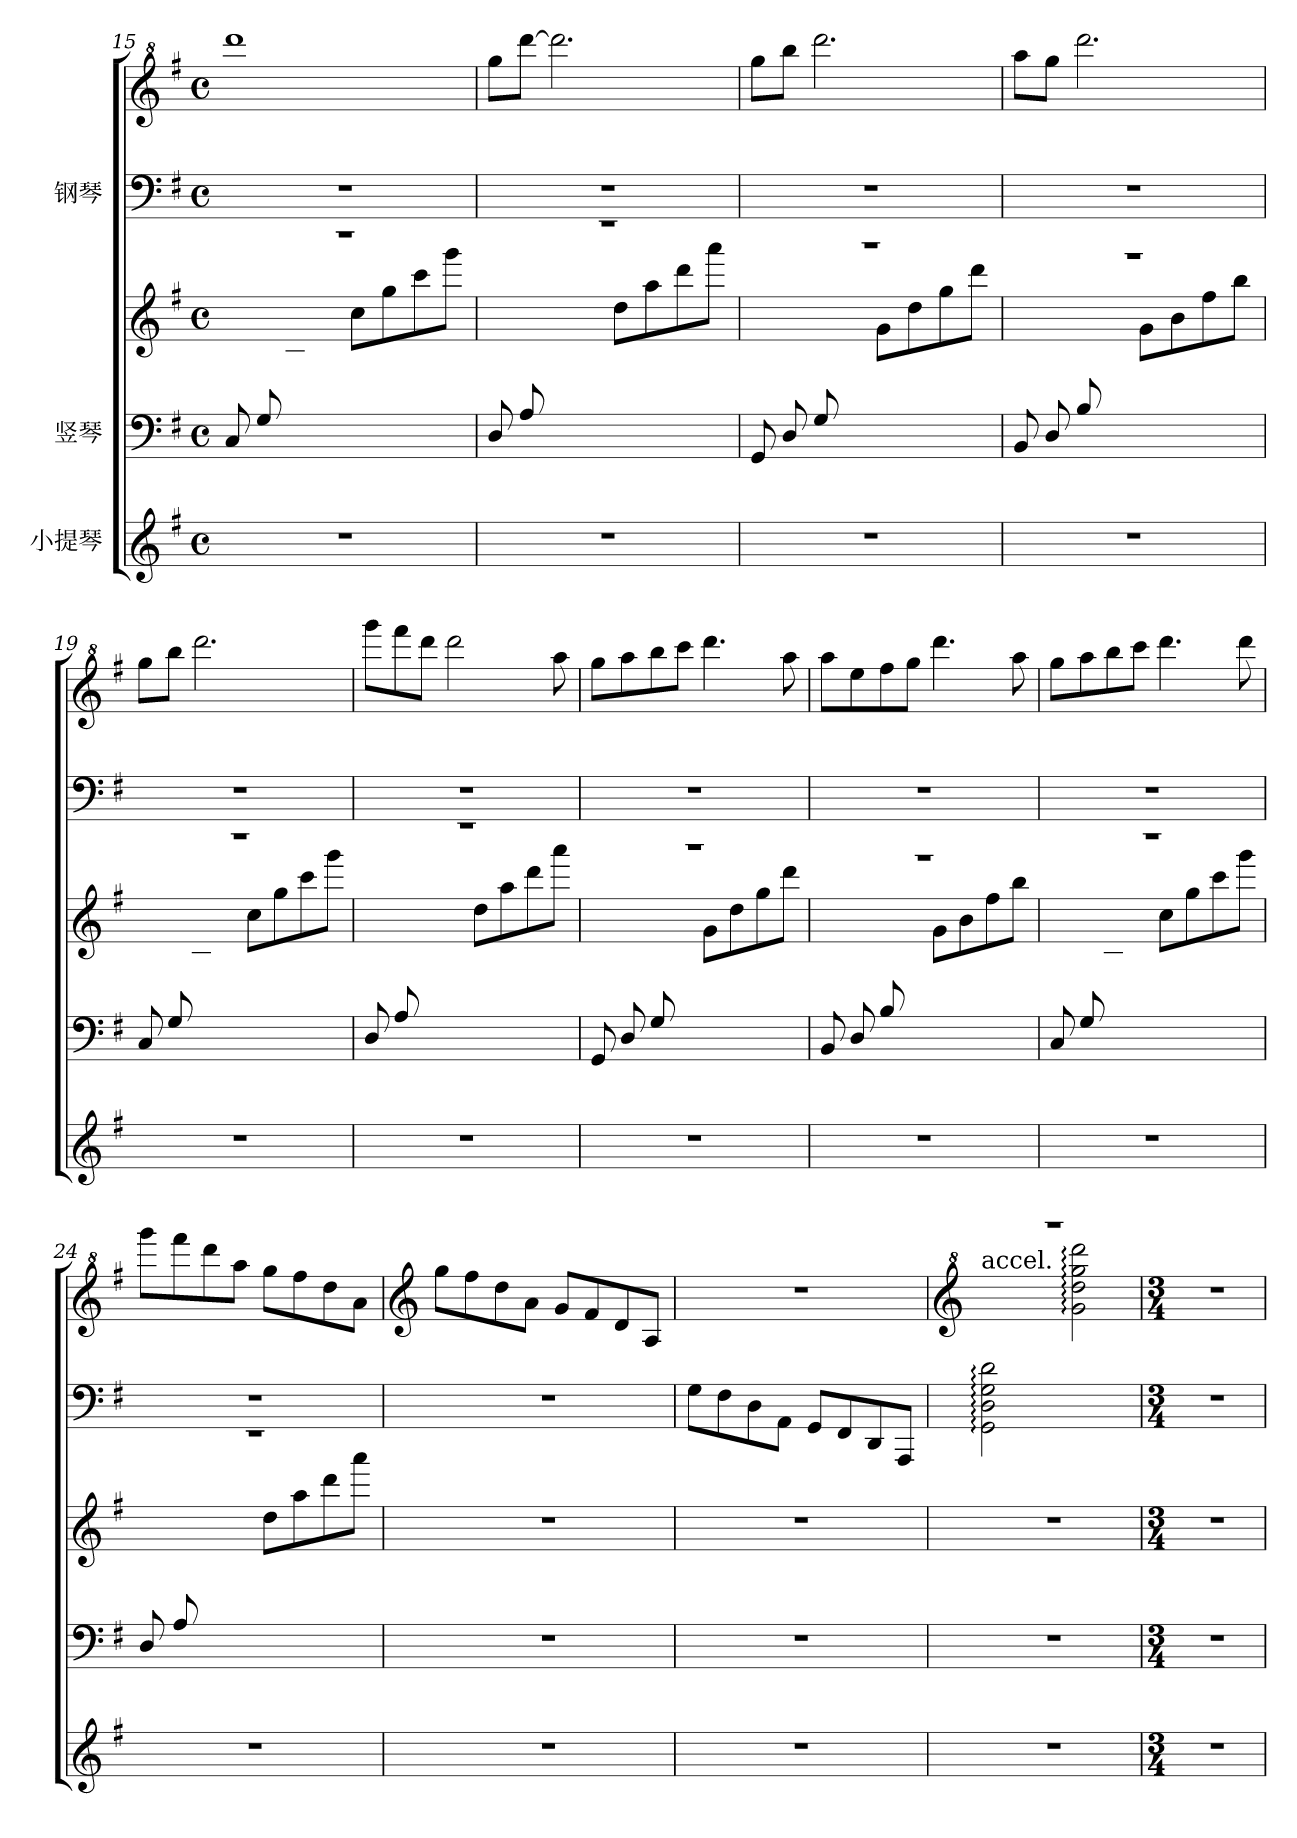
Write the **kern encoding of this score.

**kern	**kern	**kern	**kern	**kern
*part3	*part2	*part2	*part1	*part1
*staff5	*staff4	*staff3	*staff2	*staff1
*I"小提琴	*I"竖琴	*	*I"钢琴	*
*clefG2	*clefF4	*clefG2	*clefF4	*clefG^2
*k[f#]	*k[f#]	*k[f#]	*k[f#]	*k[f#]
*M4/4	*M4/4	*M4/4	*M4/4	*M4/4
*met(c)	*met(c)	*met(c)	*met(c)	*met(c)
=15	=15	=15	=15	=15
*	*	*^	*	*
1r	8C/L	1r	4ryy	1r	1dddd
.	8G/	.	.	.	.
.	2.ryy	.	8c\	.	.
.	.	.	8g\J	.	.
.	.	.	8cc\L	.	.
.	.	.	8gg\	.	.
.	.	.	8ccc\	.	.
.	.	.	8ggg\J	.	.
!!LO:PB:g=z
=16	=16	=16	=16	=16	=16
1r	8D/L	1r	4ryy	1r	8ggg\L
.	8A/	.	.	.	[8dddd\J
.	2.ryy	.	8d\	.	2.dddd\]
.	.	.	8a\J	.	.
.	.	.	8dd\L	.	.
.	.	.	8aa\	.	.
.	.	.	8ddd\	.	.
.	.	.	8aaa\J	.	.
=17	=17	=17	=17	=17	=17
1r	8GG/L	1r	4.ryy	1r	8ggg\L
.	8D/	.	.	.	8bbb\J
.	8G/	.	.	.	2.dddd\
.	2ryy	.	8d\J	.	.
.	.	.	8g\L	.	.
.	.	.	8dd\	.	.
.	.	.	8gg\	.	.
.	8ryy	.	8ddd\J	.	.
=18	=18	=18	=18	=18	=18
1r	8BB/L	1r	4.ryy	1r	8aaa\L
.	8D/	.	.	.	8ggg\J
.	8B/	.	.	.	2.dddd\
.	2ryy	.	8d\J	.	.
.	.	.	8g\L	.	.
.	.	.	8b\	.	.
.	.	.	8ff#\	.	.
.	8ryy	.	8bb\J	.	.
=19	=19	=19	=19	=19	=19
1r	8C/L	1r	4ryy	1r	8ggg\L
.	8G/	.	.	.	8bbb\J
.	2.ryy	.	8c\	.	2.dddd\
.	.	.	8g\J	.	.
.	.	.	8cc\L	.	.
.	.	.	8gg\	.	.
.	.	.	8ccc\	.	.
.	.	.	8ggg\J	.	.
!!LO:LB:g=z
=20	=20	=20	=20	=20	=20
1r	8D/L	1r	4ryy	1r	8gggg\L
.	8A/	.	.	.	8ffff#\
.	2.ryy	.	8d\	.	8dddd\J
.	.	.	8a\J	.	2dddd\
.	.	.	8dd\L	.	.
.	.	.	8aa\	.	.
.	.	.	8ddd\	.	.
.	.	.	8aaa\J	.	8aaa\
=21	=21	=21	=21	=21	=21
1r	8GG/L	1r	4.ryy	1r	8ggg\L
.	8D/	.	.	.	8aaa\
.	8G/	.	.	.	8bbb\
.	2ryy	.	8d\J	.	8cccc\J
.	.	.	8g\L	.	4.dddd\
.	.	.	8dd\	.	.
.	.	.	8gg\	.	.
.	8ryy	.	8ddd\J	.	8aaa\
=22	=22	=22	=22	=22	=22
1r	8BB/L	1r	4.ryy	1r	8aaa\L
.	8D/	.	.	.	8eee\
.	8B/	.	.	.	8fff#\
.	2ryy	.	8d\J	.	8ggg\J
.	.	.	8g\L	.	4.dddd\
.	.	.	8b\	.	.
.	.	.	8ff#\	.	.
.	8ryy	.	8bb\J	.	8aaa\
=23	=23	=23	=23	=23	=23
1r	8C/L	1r	4ryy	1r	8ggg\L
.	8G/	.	.	.	8aaa\
.	2.ryy	.	8c\	.	8bbb\
.	.	.	8g\J	.	8cccc\J
.	.	.	8cc\L	.	4.dddd\
.	.	.	8gg\	.	.
.	.	.	8ccc\	.	.
.	.	.	8ggg\J	.	8dddd\
!!LO:LB:g=z
=24	=24	=24	=24	=24	=24
1r	8D/L	1r	4ryy	1r	8gggg\L
.	8A/	.	.	.	8ffff#\
.	2.ryy	.	8d\	.	8dddd\
.	.	.	8a\J	.	8aaa\J
.	.	.	8dd\L	.	8ggg\L
.	.	.	8aa\	.	8fff#\
.	.	.	8ddd\	.	8ddd\
.	.	.	8aaa\J	.	8aa\J
*	*	*v	*v	*	*
=25	=25	=25	=25	=25
*	*	*	*	*clefG2
1r	1r	1r	1r	8gg\L
.	.	.	.	8ff#\
.	.	.	.	8dd\
.	.	.	.	8a\J
.	.	.	.	8g/L
.	.	.	.	8f#/
.	.	.	.	8d/
.	.	.	.	8A/J
=26	=26	=26	=26	=26
1r	1r	1r	8G\L	1r
.	.	.	8F#\	.
.	.	.	8D\	.
.	.	.	8AA\J	.
.	.	.	8GG/L	.
.	.	.	8FF#/	.
.	.	.	8DD/	.
.	.	.	8AAA/J	.
=27	=27	=27	=27	=27
*	*	*	*	*clefG^2
*	*	*	*	*^
!	!	!	!	!LO:TX:a:t=accel.	!
1r	1r	1r	2GG\: 2D\: 2G\: 2d\:	1r	2ryy
.	.	.	2ryy	.	2gg\: 2ddd\: 2ggg\: 2dddd\:
*	*	*	*	*v	*v
=28	=28	=28	=28	=28
*M3/4	*M3/4	*M3/4	*M3/4	*M3/4
2.r	2.r	2.r	2.r	2.r
=	=	=	=	=
*-	*-	*-	*-	*-
